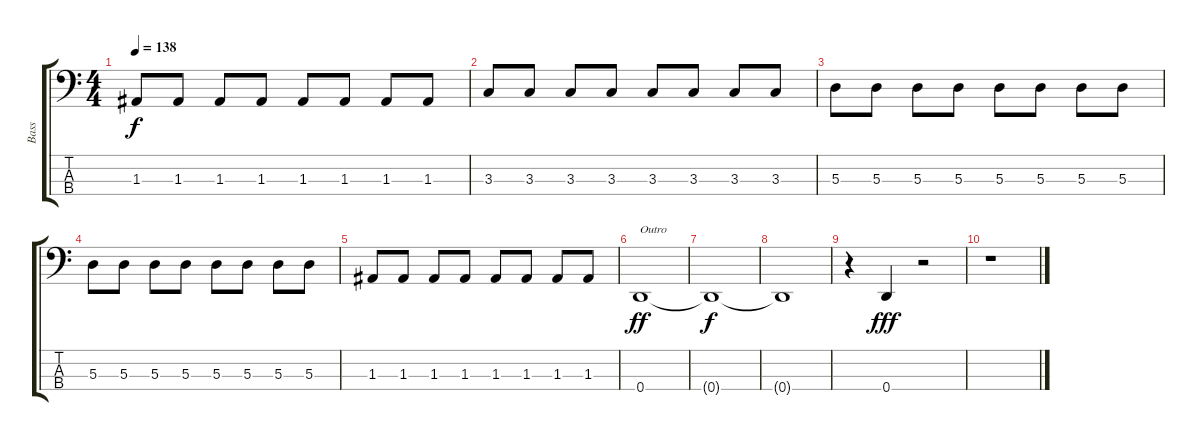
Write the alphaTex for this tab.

\track ("Bass" "Bass") {instrument electricbassfinger}
\staff {score tabs}
\tuning (G2 D2 A1 D1) {hide}
\ts (4 4)
\tempo 138
\clef f4
\ks c
1.3.8{dy f} 1.3.8 1.3.8 1.3.8 1.3.8 1.3.8 1.3.8 1.3.8 |
3.3.8 3.3.8 3.3.8 3.3.8 3.3.8 3.3.8 3.3.8 3.3.8 |
5.3.8 5.3.8 5.3.8 5.3.8 5.3.8 5.3.8 5.3.8 5.3.8 |
5.3.8 5.3.8 5.3.8 5.3.8 5.3.8 5.3.8 5.3.8 5.3.8 |
1.3.8 1.3.8 1.3.8 1.3.8 1.3.8 1.3.8 1.3.8 1.3.8 |
0.4.1{txt "Outro" dy ff} |
0.4{t}.1{dy f} |
0.4{t}.1 |
r.4 0.4.4{dy fff volume 16} r.2 |
r.1
